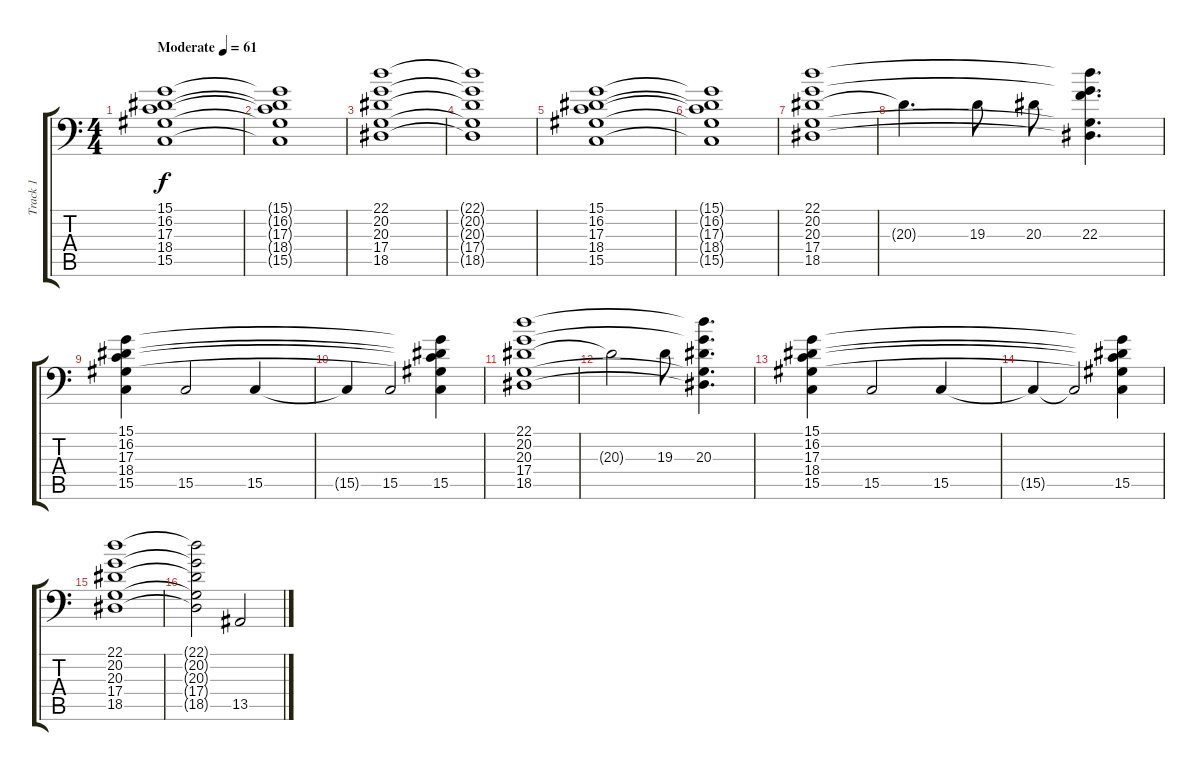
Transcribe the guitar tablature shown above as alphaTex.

\track ("Track 1" "Track 1") {instrument acousticgrandpiano}
\staff {score tabs}
\tuning (E3 B2 G2 D2 A1 E1) {hide}
\ts (4 4)
\tempo (61 "Moderate")
\clef f4
\ks c
(15.1 16.2 17.3 18.4 15.5).1{dy f instrument acousticgrandpiano} |
(15.1{t} 16.2{t} 17.3{t} 18.4{t} 15.5{t}).1 |
(22.1 20.2 20.3 17.4 18.5).1 |
(22.1{t} 20.2{t} 20.3{t} 17.4{t} 18.5{t}).1 |
(15.1 16.2 17.3 18.4 15.5).1 |
(15.1{t} 16.2{t} 17.3{t} 18.4{t} 15.5{t}).1 |
(22.1 20.2 20.3 17.4 18.5).1 |
20.3{t}.4{d} 19.3.8 20.3.8 (22.1{t} 20.2{t} 22.3 17.4{t} 18.5{t}).4{d} |
(15.1 16.2 17.3 18.4 15.5).4 15.5.2 15.5.4 |
15.5{t}.4 15.5.2 (15.1{t} 16.2{t} 17.3{t} 18.4{t} 15.5).4 |
(22.1 20.2 20.3 17.4 18.5).1 |
20.3{t}.2 19.3.8 (22.1{t} 20.2{t} 20.3 17.4{t} 18.5{t}).4{d} |
(15.1 16.2 17.3 18.4 15.5).4 15.5.2 15.5.4{volume 9} |
15.5{t}.4 15.5{t}.2 (15.1{t} 16.2{t} 17.3{t} 18.4{t} 15.5).4 |
(22.1 20.2 20.3 17.4 18.5).1 |
(22.1{t} 20.2{t} 20.3{t} 17.4{t} 18.5{t}).2 13.5.2
